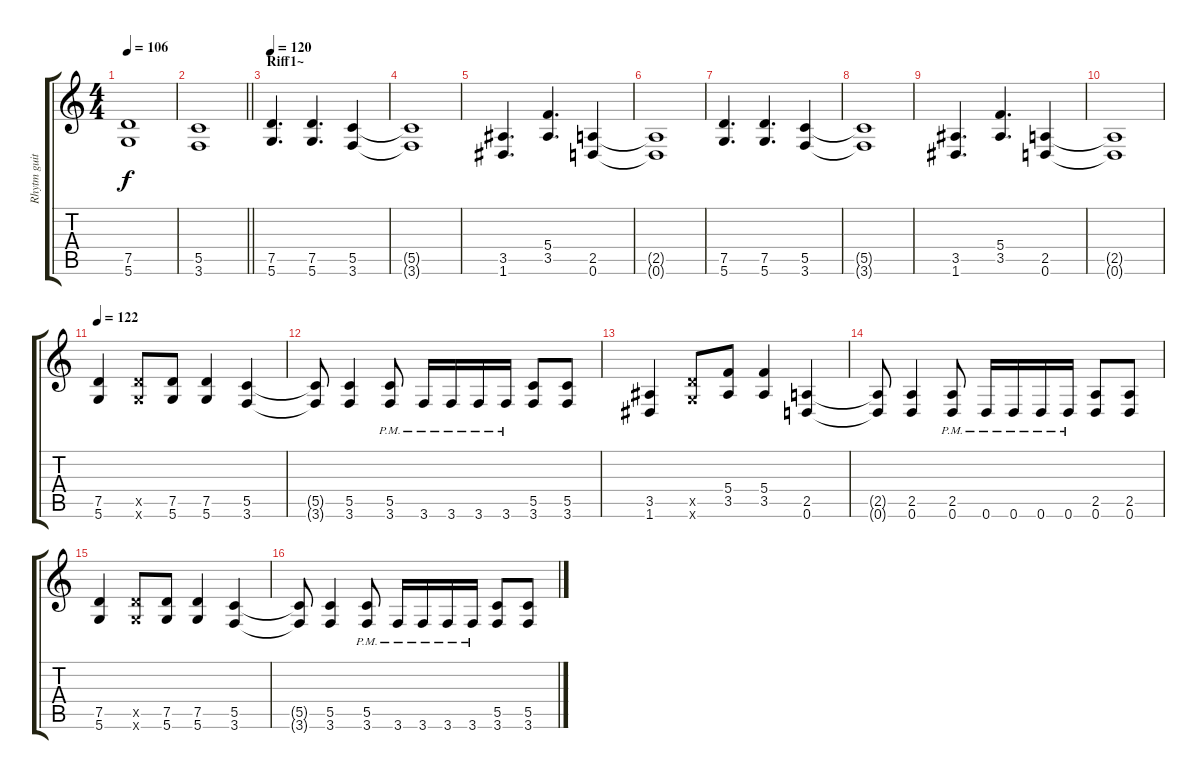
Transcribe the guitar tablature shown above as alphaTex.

\track ("Rhytm guitar" "Rhytm guit") {instrument distortionguitar}
\staff {score tabs}
\tuning (D4 A3 F3 C3 G2 D2) {hide}
\ts (4 4)
\tempo 106
\clef g2
\ks c
(7.5 5.6).1{dy f} |
\barLineRight lightlight
(5.5 3.6).1 |
\section ("" "Riff1~")
\tempo 120
(7.5 5.6).4{d volume 13} (7.5 5.6).4{d} (5.5 3.6).4 |
(5.5{t} 3.6{t}).1 |
(3.5 1.6).4{d} (5.4 3.5).4{d} (2.5 0.6).4 |
(2.5{t} 0.6{t}).1 |
(7.5 5.6).4{d} (7.5 5.6).4{d} (5.5 3.6).4 |
(5.5{t} 3.6{t}).1 |
(3.5 1.6).4{d} (5.4 3.5).4{d} (2.5 0.6).4 |
(2.5{t} 0.6{t}).1 |
\tempo 122
(7.5 5.6).4 (7.5{x} 5.6{x}).8 (7.5 5.6).8 (7.5 5.6).4 (5.5 3.6).4 |
(5.5{t} 3.6{t}).8 (5.5 3.6).4 (5.5{pm} 3.6{pm}).8 3.6{pm}.16 3.6{pm}.16 3.6{pm}.16 3.6{pm}.16 (5.5 3.6).8 (5.5 3.6).8 |
(3.5 1.6).4 (7.5{x} 5.6{x}).8 (5.4 3.5).8 (5.4 3.5).4 (2.5 0.6).4 |
(2.5{t} 0.6{t}).8 (2.5 0.6).4 (2.5{pm} 0.6{pm}).8 0.6{pm}.16 0.6{pm}.16 0.6{pm}.16 0.6{pm}.16 (2.5 0.6).8 (2.5 0.6).8 |
(7.5 5.6).4 (7.5{x} 5.6{x}).8 (7.5 5.6).8 (7.5 5.6).4 (5.5 3.6).4 |
(5.5{t} 3.6{t}).8 (5.5 3.6).4 (5.5{pm} 3.6{pm}).8 3.6{pm}.16 3.6{pm}.16 3.6{pm}.16 3.6{pm}.16 (5.5 3.6).8 (5.5 3.6).8
